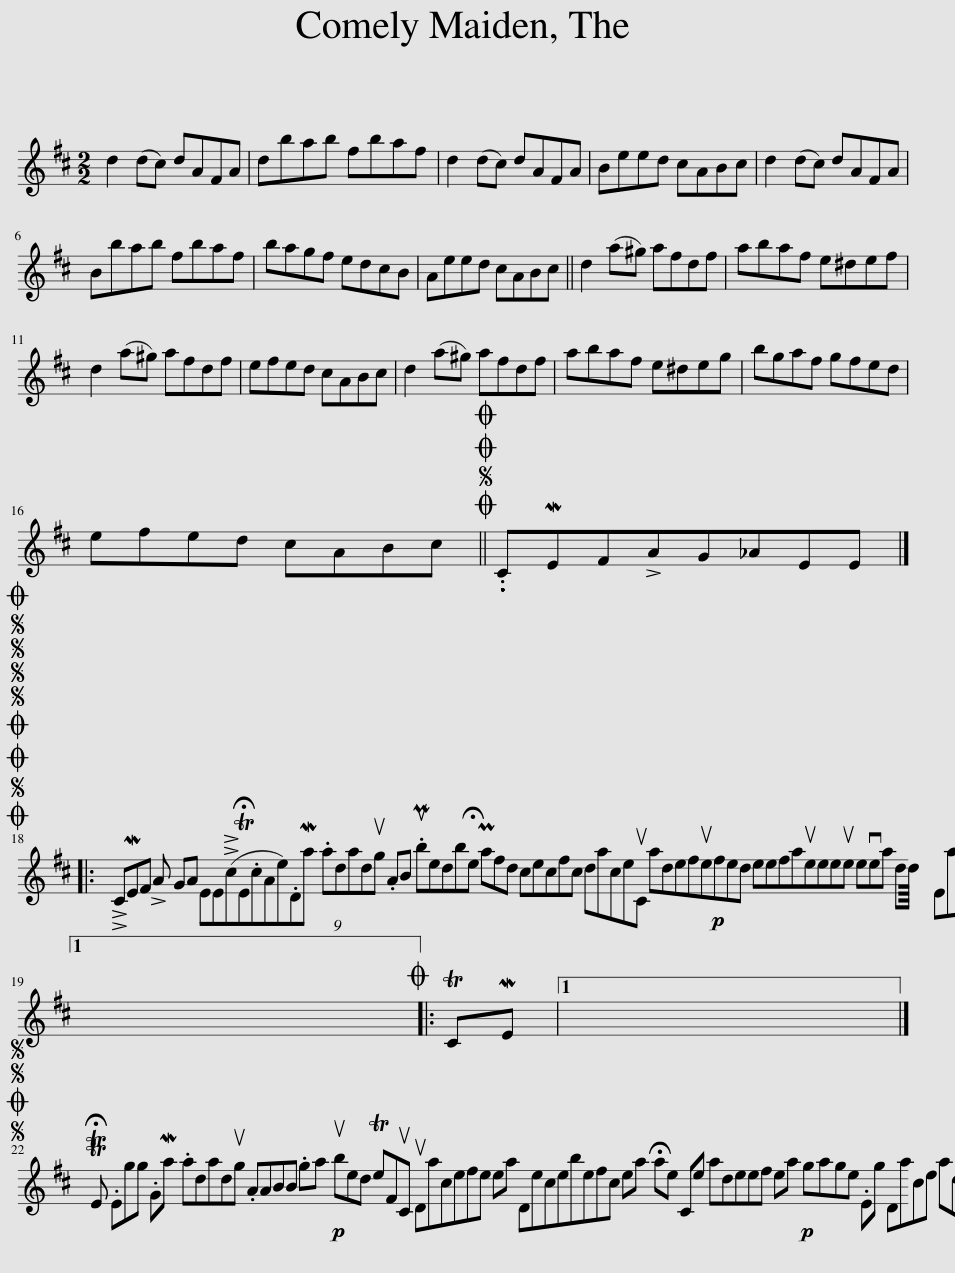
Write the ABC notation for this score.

X:1
L:1/8
M:2/2
I:linebreak $
K:D
V:1 treble
V:1
 d2 (dc) dAFA | dbab fbaf | d2 (dc) dAFA | Beed cABc | d2 (dc) dAFA |$ %5
 Bbab fbaf | bagf edcB | Aeed cABc || d2 (a^g) afdf | abaf e^def |$ %10
 d2 (a^g) afdf | efed cABc | d2 (a^g) afdf | abaf e^deg | bgaf gfed |$ %15
 efed cABc ||OSOO .CMEF!>!AG_AEE |]:$OSOOSSSSO !>!CMEF !>!A GA EE(!>!c!fermata!TE.cA(9:2:9e).DMa .adadug .AB .Pubedb!fermata!e Pafd cecfc daceuC adefue!p!fed eefaueeeue evea dd/8 x63/64 Eaaaefaa ee dabueae!p! ee!p!!p!E ae Ee.Teue c!p!eE ad cebvuae cde da bea eeug Abugea ave bee accuae ecdedf ee'!p! ag .Abuge(c Fdde adTeMuc)E x!p! .g.CME z/64 |1$ x8 |:O TCME |1 %20
 x8 |]$SOSS !fermata!TE .Egg .GMa .adadug .AABB .ga!p! ubed TeFuC uDacefe ea Decebefc ea !fermata!ae Ce adeef ea!p! gage .Eg Dace adG!p! .vG2 x1984!p! g!p! .TC!p!ea Cec f8 x192 FavueC uDace | %22
